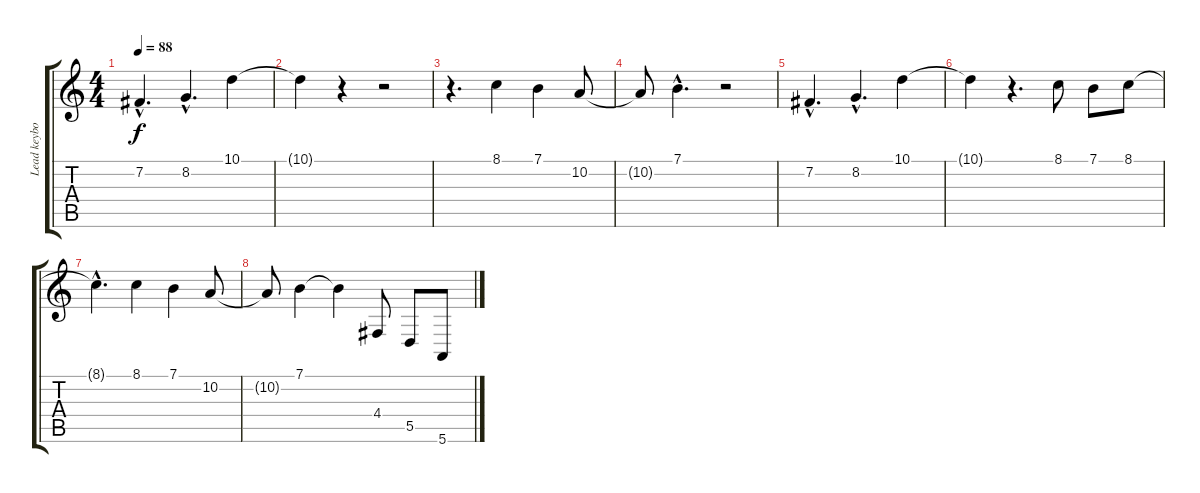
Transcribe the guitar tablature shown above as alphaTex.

\track ("Lead keyboard" "Lead keybo") {instrument acousticgrandpiano}
\staff {score tabs}
\tuning (E4 B3 G3 D3 A2 E2) {hide}
\ts (4 4)
\tempo 88
\clef g2
\ks c
7.2{hac}.4{d dy f} 8.2{hac}.4{d} 10.1.4 |
10.1{t}.4 r.4 r.2 |
r.4{d} 8.1.4 7.1.4 10.2.8 |
10.2{t}.8 7.1{hac}.4{d} r.2 |
7.2{hac}.4{d} 8.2{hac}.4{d} 10.1.4 |
10.1{t}.4 r.4{d} 8.1.8 7.1.8 8.1.8 |
8.1{hac t}.4{d} 8.1.4 7.1.4 10.2.8 |
10.2{t}.8 7.1.4 7.1{t}.4 4.4.8 5.5.8 5.6.8
